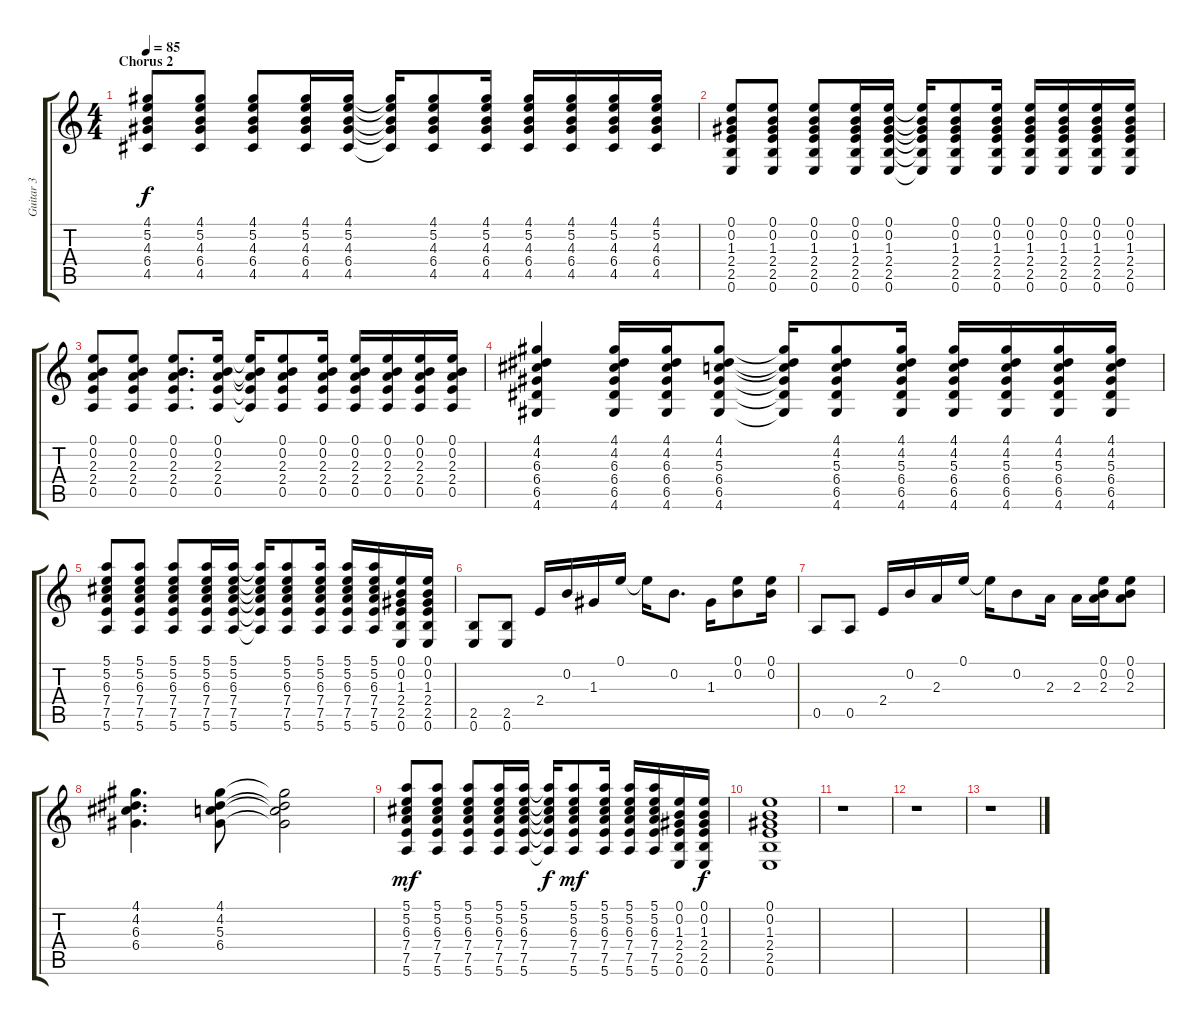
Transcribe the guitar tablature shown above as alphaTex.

\track ("Guitar 3" "Guitar 3") {instrument electricguitarclean}
\staff {score tabs}
\tuning (E4 B3 G3 D3 A2 E2) {hide}
\ts (4 4)
\section ("" "Chorus 2")
\tempo 85
\clef g2
\ks c
(4.1 5.2 4.3 6.4 4.5).8{dy f} (4.1 5.2 4.3 6.4 4.5).8 (4.1 5.2 4.3 6.4 4.5).8 (4.1 5.2 4.3 6.4 4.5).16 (4.1 5.2 4.3 6.4 4.5).16 (4.1{t} 5.2{t} 4.3{t} 6.4{t} 4.5{t}).16 (4.1 5.2 4.3 6.4 4.5).8 (4.1 5.2 4.3 6.4 4.5).16 (4.1 5.2 4.3 6.4 4.5).16 (4.1 5.2 4.3 6.4 4.5).16 (4.1 5.2 4.3 6.4 4.5).16 (4.1 5.2 4.3 6.4 4.5).16 |
(0.1 0.2 1.3 2.4 2.5 0.6).8 (0.1 0.2 1.3 2.4 2.5 0.6).8 (0.1 0.2 1.3 2.4 2.5 0.6).8 (0.1 0.2 1.3 2.4 2.5 0.6).16 (0.1 0.2 1.3 2.4 2.5 0.6).16 (0.1{t} 0.2{t} 1.3{t} 2.4{t} 2.5{t} 0.6{t}).16 (0.1 0.2 1.3 2.4 2.5 0.6).8 (0.1 0.2 1.3 2.4 2.5 0.6).16 (0.1 0.2 1.3 2.4 2.5 0.6).16 (0.1 0.2 1.3 2.4 2.5 0.6).16 (0.1 0.2 1.3 2.4 2.5 0.6).16 (0.1 0.2 1.3 2.4 2.5 0.6).16 |
(0.1 0.2 2.3 2.4 0.5).8 (0.1 0.2 2.3 2.4 0.5).8 (0.1 0.2 2.3 2.4 0.5).8{d} (0.1 0.2 2.3 2.4 0.5).16 (0.1{t} 0.2{t} 2.3{t} 2.4{t} 0.5{t}).16 (0.1 0.2 2.3 2.4 0.5).8 (0.1 0.2 2.3 2.4 0.5).16 (0.1 0.2 2.3 2.4 0.5).16 (0.1 0.2 2.3 2.4 0.5).16 (0.1 0.2 2.3 2.4 0.5).16 (0.1 0.2 2.3 2.4 0.5).16 |
(4.1 4.2 6.3 6.4 6.5 4.6).4 (4.1 4.2 6.3 6.4 6.5 4.6).16 (4.1 4.2 6.3 6.4 6.5 4.6).16 (4.1 4.2 5.3 6.4 6.5 4.6).8 (4.1{t} 4.2{t} 5.3{t} 6.4{t} 6.5{t} 4.6{t}).16 (4.1 4.2 5.3 6.4 6.5 4.6).8 (4.1 4.2 5.3 6.4 6.5 4.6).16 (4.1 4.2 5.3 6.4 6.5 4.6).16 (4.1 4.2 5.3 6.4 6.5 4.6).16 (4.1 4.2 5.3 6.4 6.5 4.6).16 (4.1 4.2 5.3 6.4 6.5 4.6).16 |
(5.1 5.2 6.3 7.4 7.5 5.6).8 (5.1 5.2 6.3 7.4 7.5 5.6).8 (5.1 5.2 6.3 7.4 7.5 5.6).8 (5.1 5.2 6.3 7.4 7.5 5.6).16 (5.1 5.2 6.3 7.4 7.5 5.6).16 (5.1{t} 5.2{t} 6.3{t} 7.4{t} 7.5{t} 5.6{t}).16 (5.1 5.2 6.3 7.4 7.5 5.6).8 (5.1 5.2 6.3 7.4 7.5 5.6).16 (5.1 5.2 6.3 7.4 7.5 5.6).16 (5.1 5.2 6.3 7.4 7.5 5.6).16 (0.1 0.2 1.3 2.4 2.5 0.6).16 (0.1 0.2 1.3 2.4 2.5 0.6).16 |
(2.5 0.6).8 (2.5 0.6).8 2.4.16 0.2.16 1.3.16 0.1.16 0.1{t}.16 0.2.8{d} 1.3.16 (0.1 0.2).8 (0.1 0.2).16 |
0.5.8 0.5.8 2.4.16 0.2.16 2.3.16 0.1.16 0.1{t}.16 0.2.8 2.3.16 2.3.16 (0.1 0.2 2.3).16 (0.1 0.2 2.3).8 |
(4.1 4.2 6.3 6.4).4{d} (4.1 4.2 5.3 6.4).8 (4.1{t} 4.2{t} 5.3{t} 6.4{t}).2 |
(5.1 5.2 6.3 7.4 7.5 5.6).8{dy mf} (5.1 5.2 6.3 7.4 7.5 5.6).8 (5.1 5.2 6.3 7.4 7.5 5.6).8 (5.1 5.2 6.3 7.4 7.5 5.6).16 (5.1 5.2 6.3 7.4 7.5 5.6).16 (5.1{t} 5.2{t} 6.3{t} 7.4{t} 7.5{t} 5.6{t}).16{dy f} (5.1 5.2 6.3 7.4 7.5 5.6).8{dy mf} (5.1 5.2 6.3 7.4 7.5 5.6).16 (5.1 5.2 6.3 7.4 7.5 5.6).16 (5.1 5.2 6.3 7.4 7.5 5.6).16 (0.1 0.2 1.3 2.4 2.5 0.6).16 (0.1 0.2 1.3 2.4 2.5 0.6).16{dy f} |
(0.1 0.2 1.3 2.4 2.5 0.6).1 |
r.1 |
r.1 |
r.1
